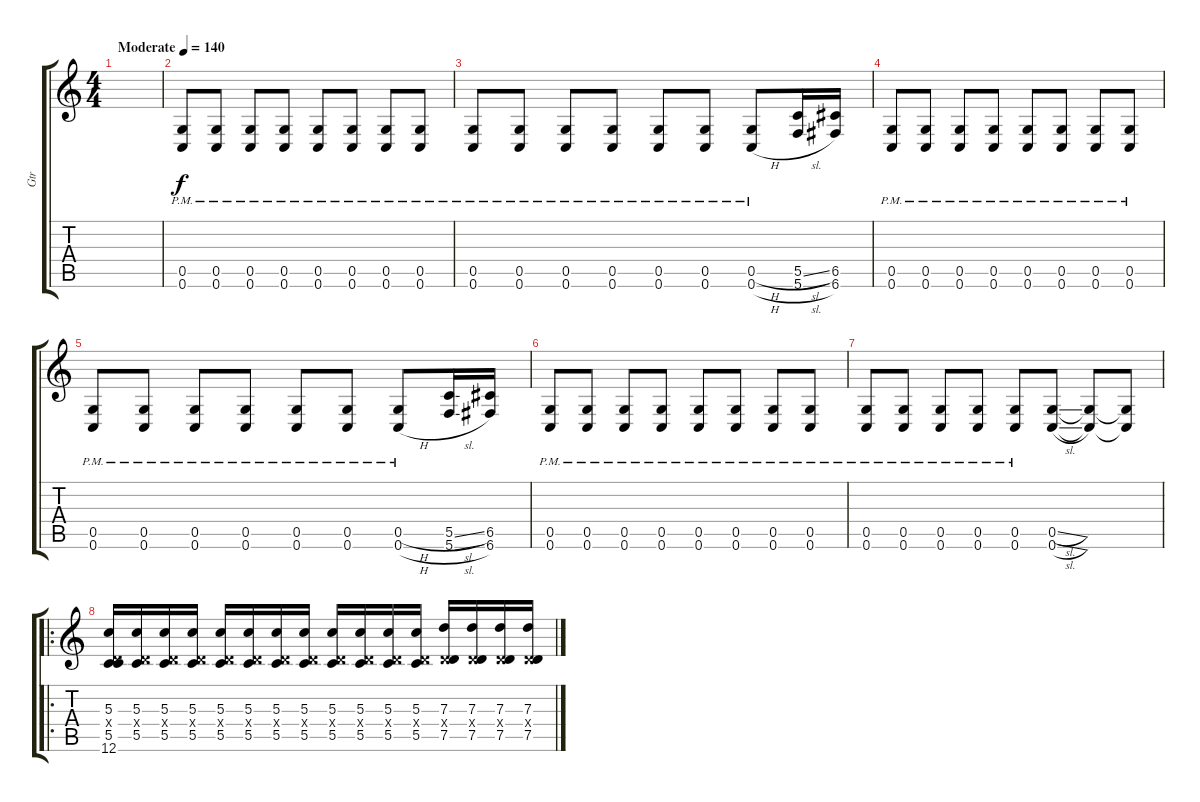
\track ("Gtr" "Gtr") {instrument distortionguitar}
\staff {score tabs}
\tuning (E4 B3 G3 D3 G2 C2) {hide}
\ts (4 4)
\tempo (140 "Moderate")
\clef g2
\ks c
|
(0.5{pm} 0.6{pm}).8 (0.5{pm} 0.6{pm}).8 (0.5{pm} 0.6{pm}).8 (0.5{pm} 0.6{pm}).8 (0.5{pm} 0.6{pm}).8 (0.5{pm} 0.6{pm}).8 (0.5{pm} 0.6{pm}).8 (0.5{pm} 0.6{pm}).8 |
(0.5{pm} 0.6{pm}).8 (0.5{pm} 0.6{pm}).8 (0.5{pm} 0.6{pm}).8 (0.5{pm} 0.6{pm}).8 (0.5{pm} 0.6{pm}).8 (0.5{pm} 0.6{pm}).8 (0.5{h pm} 0.6{h pm}).8 (5.5{sl} 5.6{sl}).16 (6.5 6.6).16 |
(0.5{pm} 0.6{pm}).8 (0.5{pm} 0.6{pm}).8 (0.5{pm} 0.6{pm}).8 (0.5{pm} 0.6{pm}).8 (0.5{pm} 0.6{pm}).8 (0.5{pm} 0.6{pm}).8 (0.5{pm} 0.6{pm}).8 (0.5{pm} 0.6{pm}).8 |
(0.5{pm} 0.6{pm}).8 (0.5{pm} 0.6{pm}).8 (0.5{pm} 0.6{pm}).8 (0.5{pm} 0.6{pm}).8 (0.5{pm} 0.6{pm}).8 (0.5{pm} 0.6{pm}).8 (0.5{h pm} 0.6{h pm}).8 (5.5{sl} 5.6{sl}).16 (6.5 6.6).16 |
(0.5{pm} 0.6{pm}).8 (0.5{pm} 0.6{pm}).8 (0.5{pm} 0.6{pm}).8 (0.5{pm} 0.6{pm}).8 (0.5{pm} 0.6{pm}).8 (0.5{pm} 0.6{pm}).8 (0.5{pm} 0.6{pm}).8 (0.5{pm} 0.6{pm}).8 |
(0.5{pm} 0.6{pm}).8 (0.5{pm} 0.6{pm}).8 (0.5{pm} 0.6{pm}).8 (0.5{pm} 0.6{pm}).8 (0.5{pm} 0.6{pm}).8 (0.5{sl} 0.6{sl}).8 (0.5{t} 0.6{t}).8 (0.5{t} 0.6{t}).8 |
\ro
(5.3 0.4{x} 5.5 12.6).16 (5.3 0.4{x} 5.5).16 (5.3 0.4{x} 5.5).16 (5.3 0.4{x} 5.5).16 (5.3 0.4{x} 5.5).16 (5.3 0.4{x} 5.5).16 (5.3 0.4{x} 5.5).16 (5.3 0.4{x} 5.5).16 (5.3 0.4{x} 5.5).16 (5.3 0.4{x} 5.5).16 (5.3 0.4{x} 5.5).16 (5.3 0.4{x} 5.5).16 (7.3 0.4{x} 7.5).16 (7.3 0.4{x} 7.5).16 (7.3 0.4{x} 7.5).16 (7.3 0.4{x} 7.5).16
